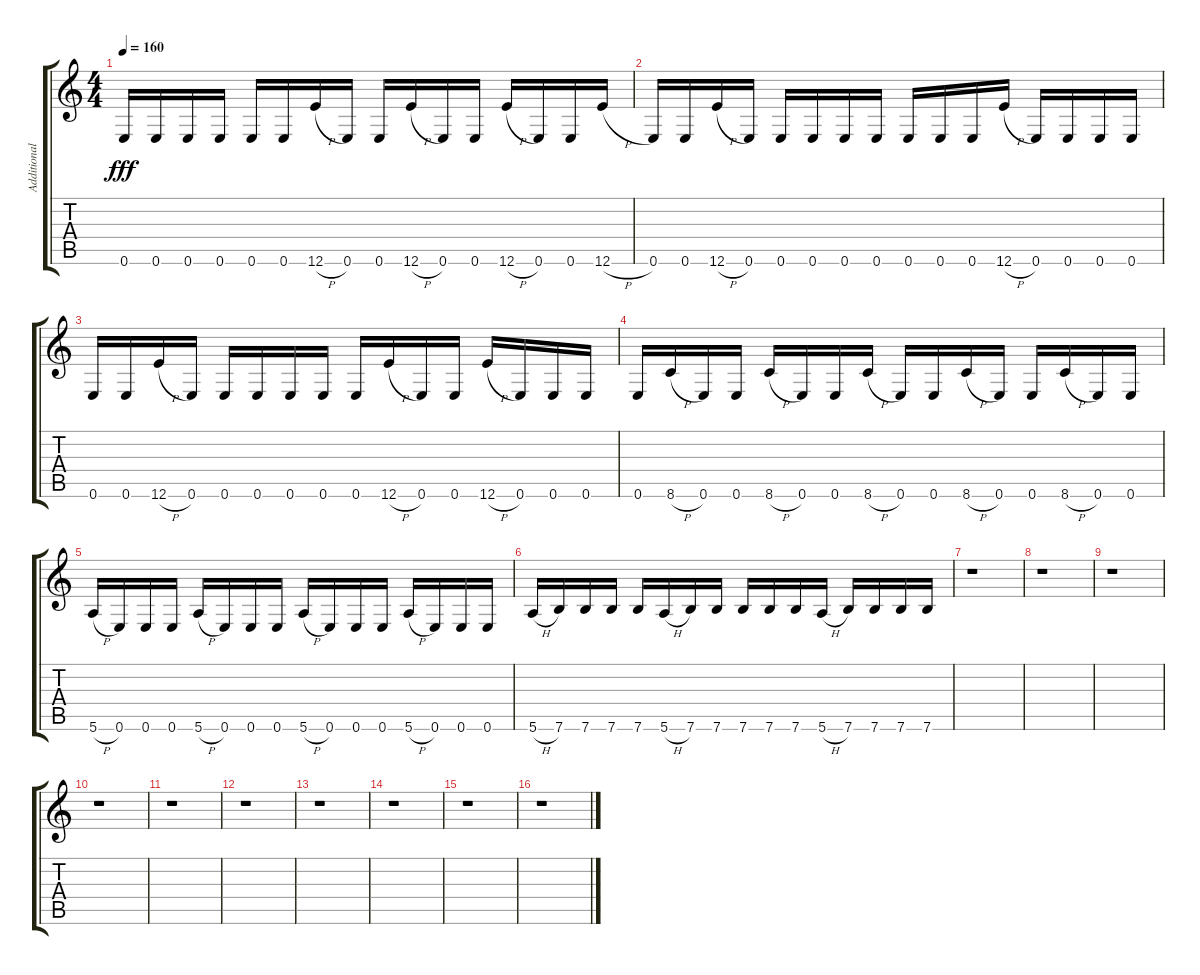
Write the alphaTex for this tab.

\track ("Additional Guitar" "Additional") {instrument overdrivenguitar}
\staff {score tabs}
\tuning (E4 B3 G3 D3 A2 E2) {hide}
\ts (4 4)
\tempo 160
\clef g2
\ks c
0.6.16{dy fff} 0.6.16 0.6.16 0.6.16 0.6.16 0.6.16 12.6{h}.16 0.6.16 0.6.16 12.6{h}.16 0.6.16 0.6.16 12.6{h}.16 0.6.16 0.6.16 12.6{h}.16 |
0.6.16 0.6.16 12.6{h}.16 0.6.16 0.6.16 0.6.16 0.6.16 0.6.16 0.6.16 0.6.16 0.6.16 12.6{h}.16 0.6.16 0.6.16 0.6.16 0.6.16 |
0.6.16{instrument electricguitarmuted} 0.6.16 12.6{h}.16 0.6.16 0.6.16 0.6.16 0.6.16 0.6.16 0.6.16 12.6{h}.16 0.6.16 0.6.16 12.6{h}.16 0.6.16 0.6.16 0.6.16 |
0.6.16 8.6{h}.16 0.6.16 0.6.16 8.6{h}.16 0.6.16 0.6.16 8.6{h}.16 0.6.16 0.6.16 8.6{h}.16 0.6.16 0.6.16 8.6{h}.16 0.6.16 0.6.16 |
5.6{h}.16 0.6.16 0.6.16 0.6.16 5.6{h}.16 0.6.16 0.6.16 0.6.16 5.6{h}.16 0.6.16 0.6.16 0.6.16 5.6{h}.16 0.6.16 0.6.16 0.6.16 |
5.6{h}.16{instrument overdrivenguitar} 7.6.16 7.6.16 7.6.16 7.6.16 5.6{h}.16 7.6.16 7.6.16 7.6.16 7.6.16 7.6.16 5.6{h}.16 7.6.16 7.6.16 7.6.16 7.6.16 |
r.1 |
r.1 |
r.1 |
r.1 |
r.1 |
r.1 |
r.1 |
r.1 |
r.1 |
r.1
